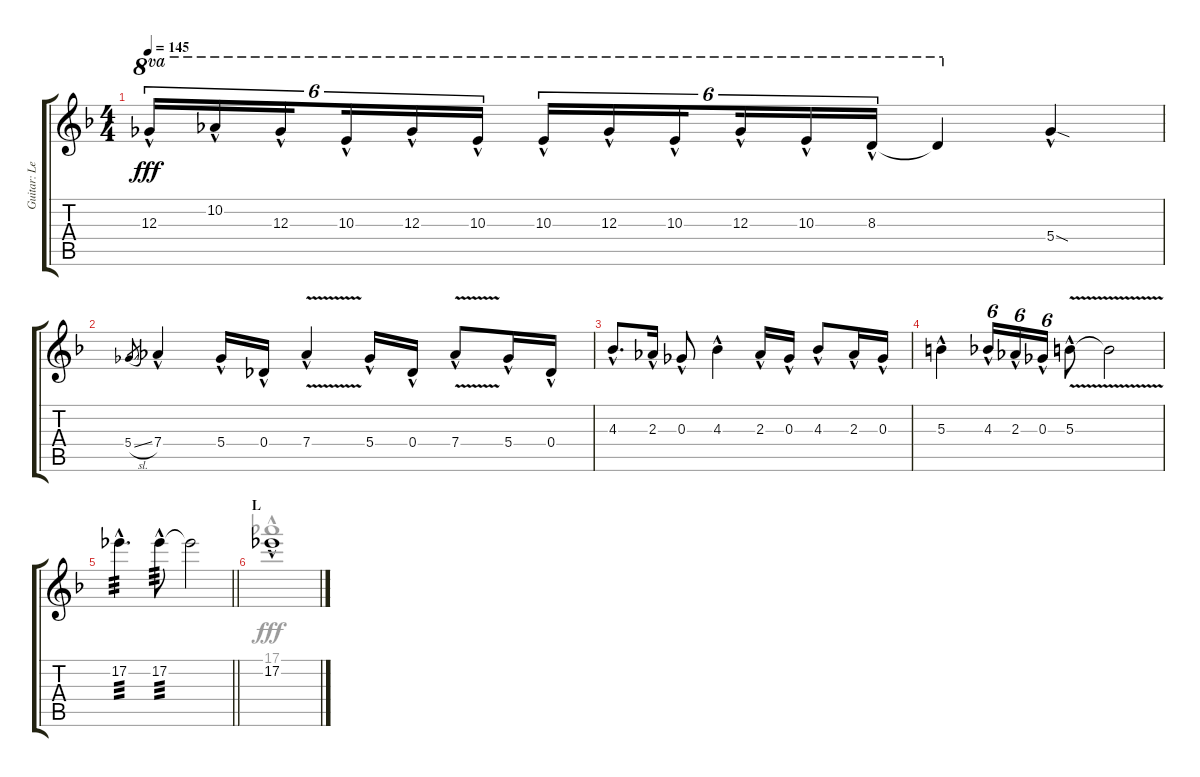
\track ("Guitar: Lead" "Guitar: Le") {instrument overdrivenguitar}
\staff {score tabs}
\tuning (Eb4 Bb3 Gb3 Db3 Ab2 Eb2) {hide}
\voice
\ts (4 4)
\tempo 145
\clef g2
\ks f
12.3{hac}.16{tu (6 4) ot 8va dy fff} 10.2{hac}.16{tu (6 4) ot 8va} 12.3{hac}.16{tu (6 4) ot 8va beam splitsecondary} 10.3{hac}.16{tu (6 4) ot 8va} 12.3{hac}.16{tu (6 4) ot 8va} 10.3{hac}.16{tu (6 4) ot 8va} 10.3{hac}.16{tu (6 4) ot 8va} 12.3{hac}.16{tu (6 4) ot 8va} 10.3{hac}.16{tu (6 4) ot 8va beam splitsecondary} 12.3{hac}.16{tu (6 4) ot 8va} 10.3{hac}.16{tu (6 4) ot 8va} 8.3{hac}.16{tu (6 4) ot 8va} 8.3{t}.4{ot 8va} 5.4{sod hac}.4 |
5.4{sl}.8{gr} 7.4{hac}.4 5.4{hac}.16 0.4{hac}.16 7.4{v hac}.4 5.4{hac}.16 0.4{hac}.16 7.4{v hac}.8 5.4{hac}.16 0.4{hac}.16 |
4.3{hac}.8{d} 2.3{hac}.16 0.3{hac}.8 4.3{hac}.4 2.3{hac}.16 0.3{hac}.16 4.3{hac}.8 2.3{hac}.16 0.3{hac}.16 |
5.3{hac}.4 4.3{hac}.16{tu (6 4)} 2.3{hac}.16{tu (6 4)} 0.3{hac}.16{tu (6 4)} 5.3{v hac}.8 5.3{t}.2 |
\barLineRight lightlight
17.2{hac}.4{d tp 3} 17.2{hac}.8{tp 3} 17.2{t}.2 |
\section ("" "L")
17.2{hac}.1 |
|
|
|
|
|
|
|
|
|
\voice
\clef g2
\ottava regular
\simile none
\ks f
|
|
|
|
\barLineRight lightlight
|
17.1{hac}.1 |
|
|
|
|
|
|
|
|
|
